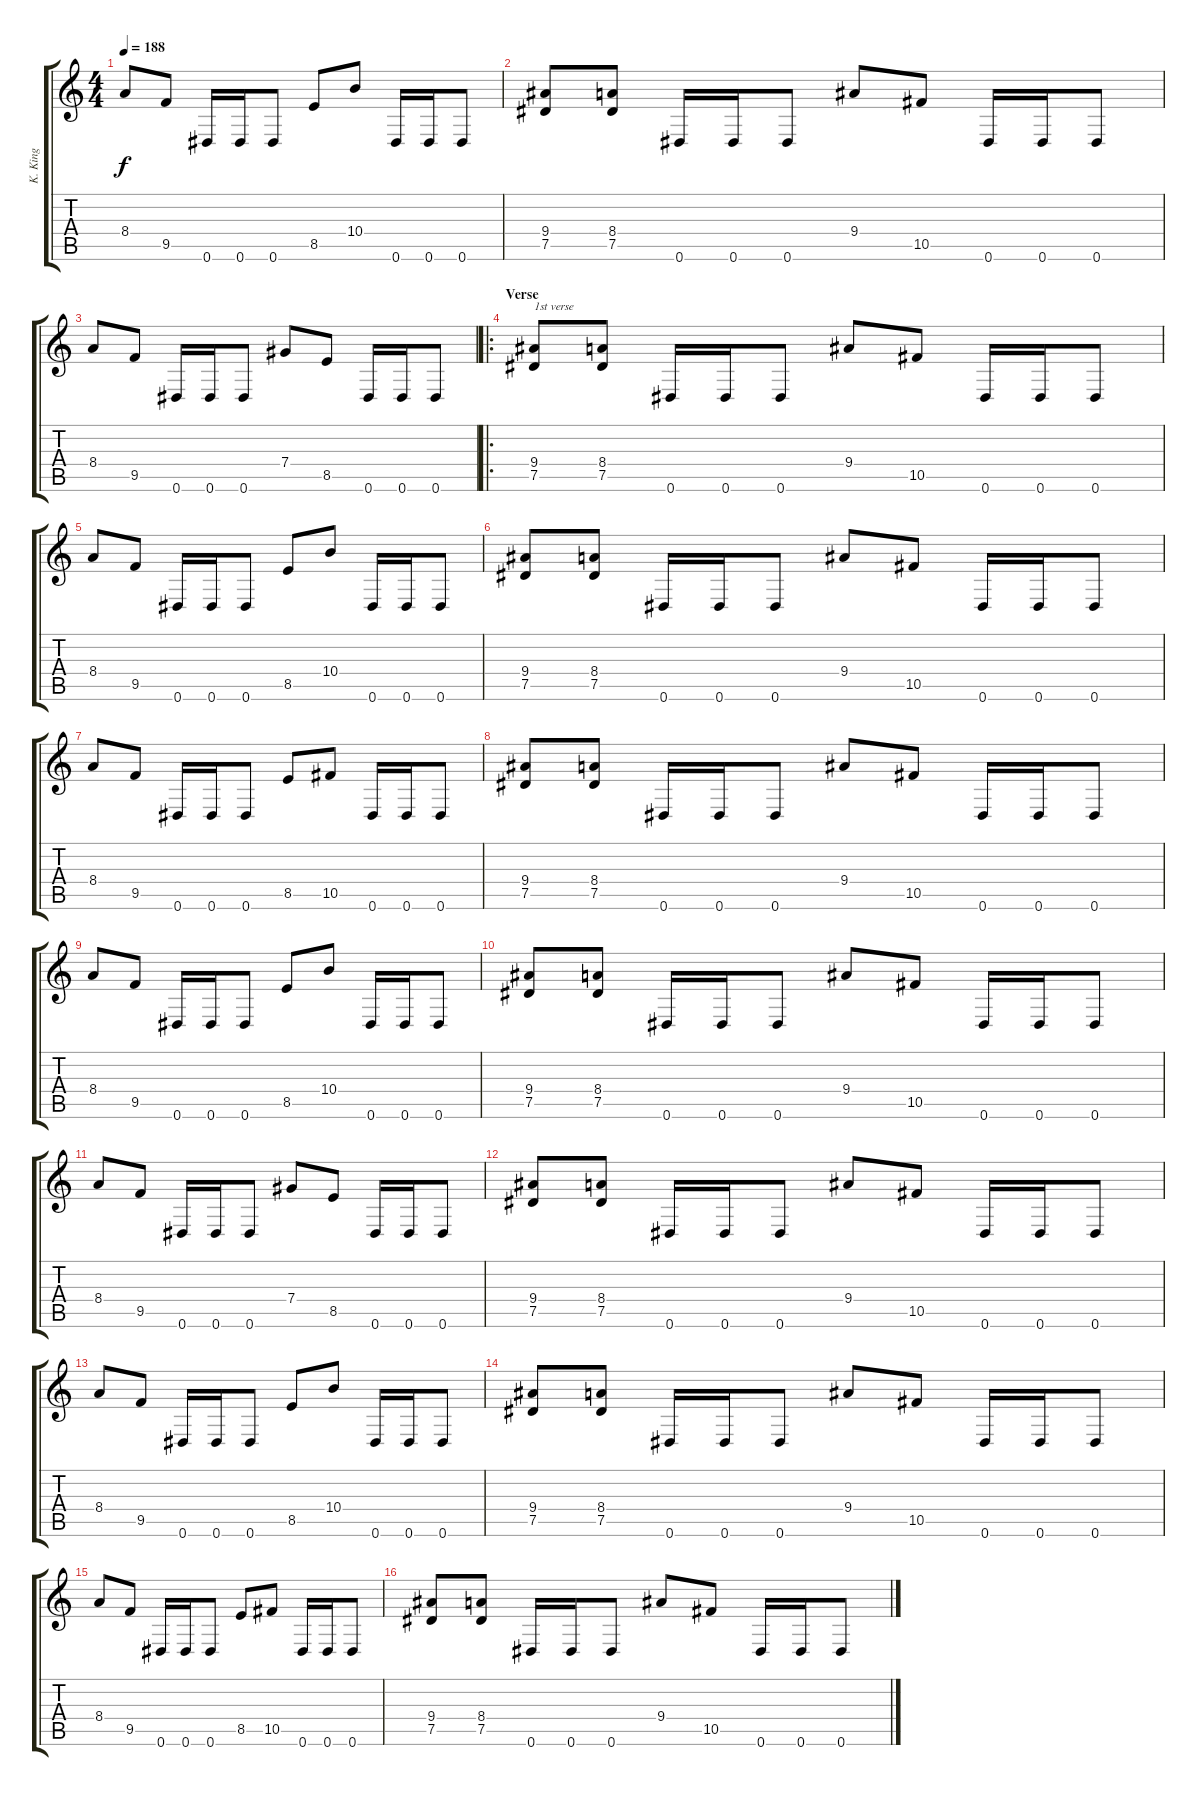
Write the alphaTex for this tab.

\track ("K. King" "K. King") {instrument distortionguitar}
\staff {score tabs}
\tuning (Eb4 Bb3 Gb3 Db3 Ab2 Eb2) {hide}
\ts (4 4)
\tempo 188
\clef g2
\ks c
8.4.8{dy f} 9.5.8 0.6.16 0.6.16 0.6.8 8.5.8 10.4.8 0.6.16 0.6.16 0.6.8 |
(9.4 7.5).8 (8.4 7.5).8 0.6.16 0.6.16 0.6.8 9.4.8 10.5.8 0.6.16 0.6.16 0.6.8 |
8.4.8 9.5.8 0.6.16 0.6.16 0.6.8 7.4.8 8.5.8 0.6.16 0.6.16 0.6.8 |
\ro
\section ("" "Verse")
(9.4 7.5).8{txt "1st verse"} (8.4 7.5).8 0.6.16 0.6.16 0.6.8 9.4.8 10.5.8 0.6.16 0.6.16 0.6.8 |
8.4.8 9.5.8 0.6.16 0.6.16 0.6.8 8.5.8 10.4.8 0.6.16 0.6.16 0.6.8 |
(9.4 7.5).8 (8.4 7.5).8 0.6.16 0.6.16 0.6.8 9.4.8 10.5.8 0.6.16 0.6.16 0.6.8 |
8.4.8 9.5.8 0.6.16 0.6.16 0.6.8 8.5.8 10.5.8 0.6.16 0.6.16 0.6.8 |
(9.4 7.5).8 (8.4 7.5).8 0.6.16 0.6.16 0.6.8 9.4.8 10.5.8 0.6.16 0.6.16 0.6.8 |
8.4.8 9.5.8 0.6.16 0.6.16 0.6.8 8.5.8 10.4.8 0.6.16 0.6.16 0.6.8 |
(9.4 7.5).8 (8.4 7.5).8 0.6.16 0.6.16 0.6.8 9.4.8 10.5.8 0.6.16 0.6.16 0.6.8 |
8.4.8 9.5.8 0.6.16 0.6.16 0.6.8 7.4.8 8.5.8 0.6.16 0.6.16 0.6.8 |
(9.4 7.5).8 (8.4 7.5).8 0.6.16 0.6.16 0.6.8 9.4.8 10.5.8 0.6.16 0.6.16 0.6.8 |
8.4.8 9.5.8 0.6.16 0.6.16 0.6.8 8.5.8 10.4.8 0.6.16 0.6.16 0.6.8 |
(9.4 7.5).8 (8.4 7.5).8 0.6.16 0.6.16 0.6.8 9.4.8 10.5.8 0.6.16 0.6.16 0.6.8 |
8.4.8 9.5.8 0.6.16 0.6.16 0.6.8 8.5.8 10.5.8 0.6.16 0.6.16 0.6.8 |
(9.4 7.5).8 (8.4 7.5).8 0.6.16 0.6.16 0.6.8 9.4.8 10.5.8 0.6.16 0.6.16 0.6.8
